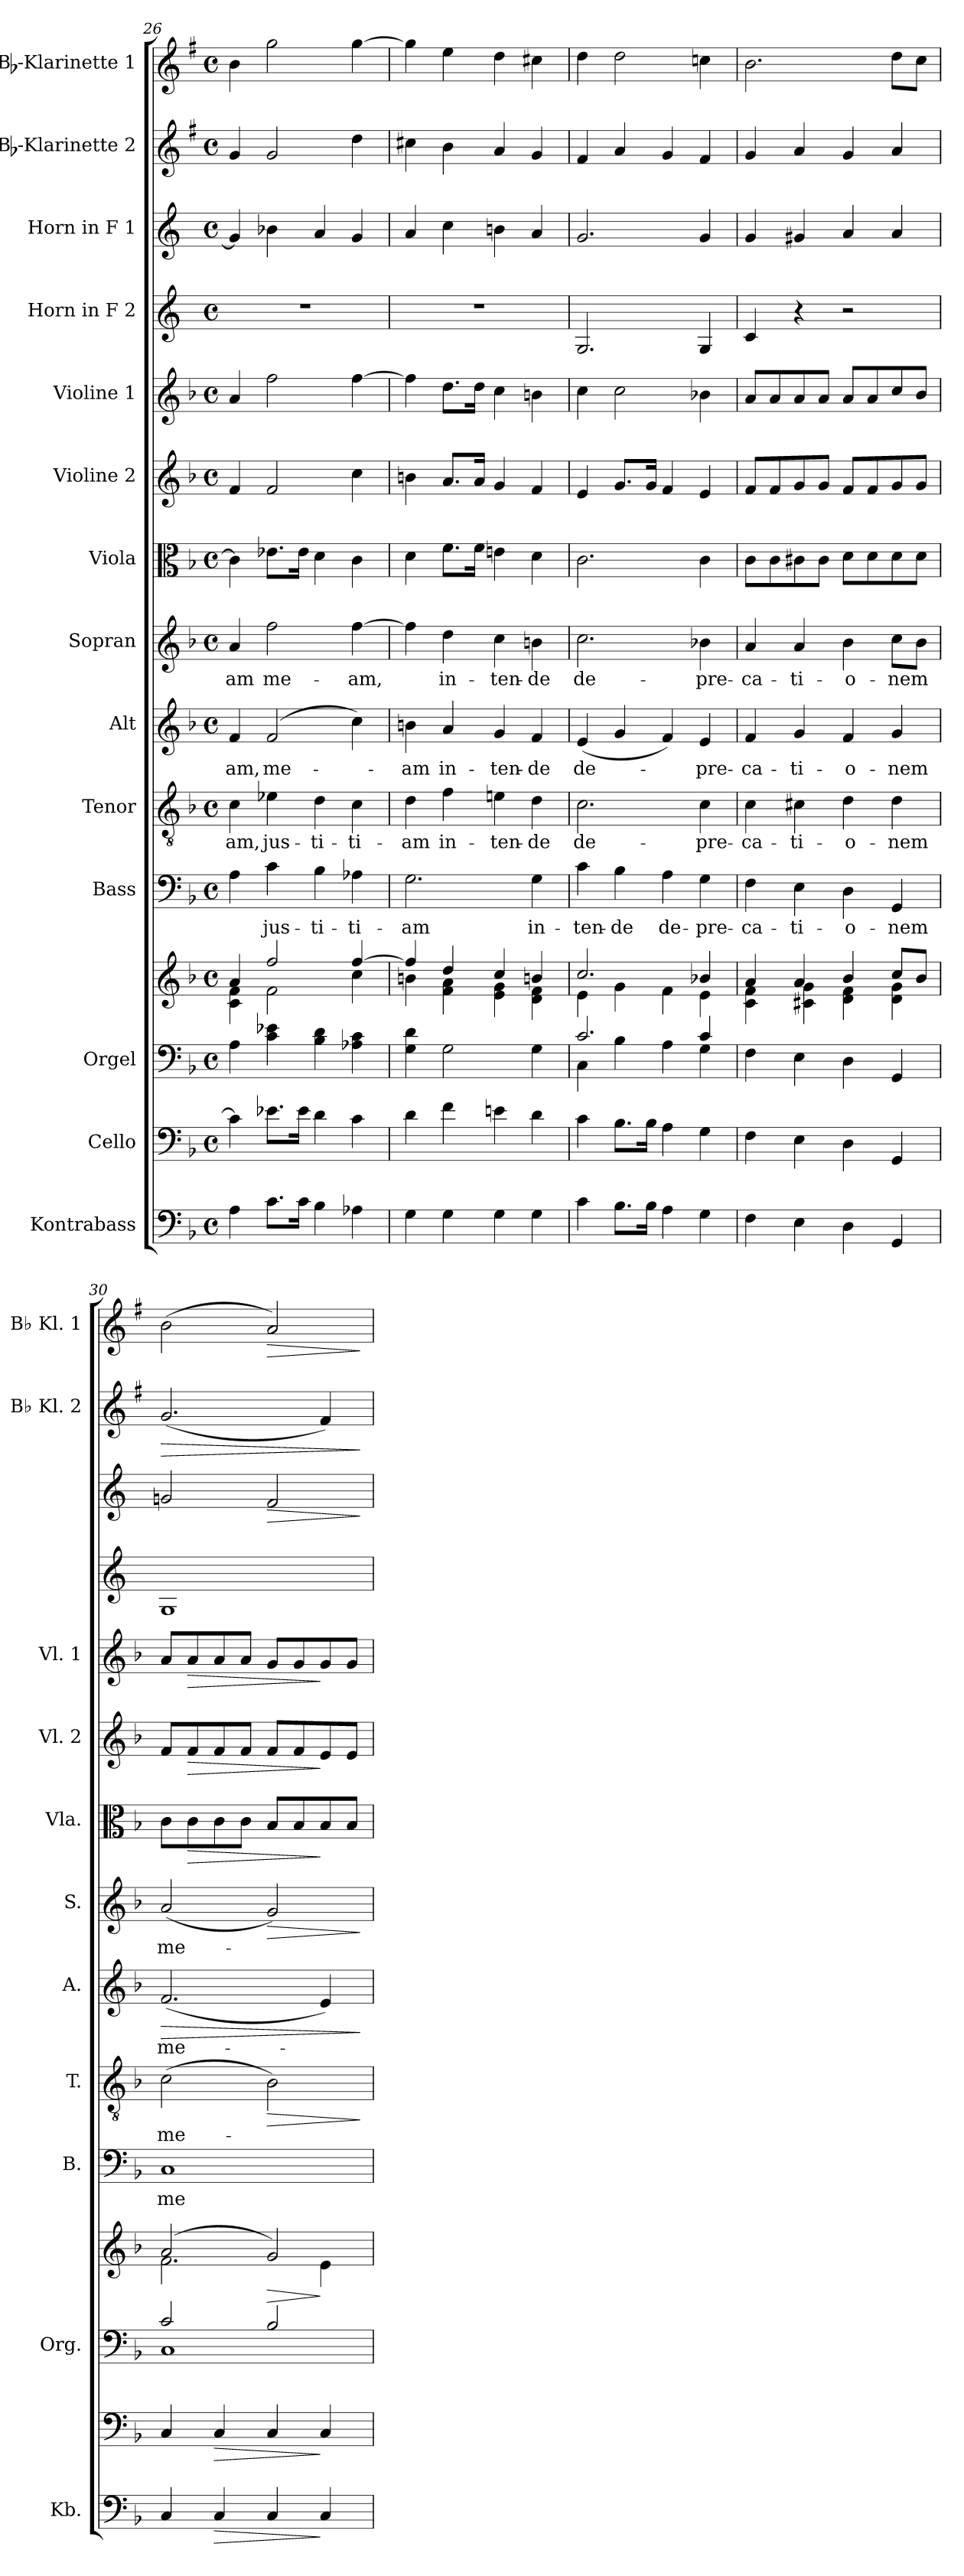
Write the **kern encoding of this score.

**kern	**dynam	**kern	**dynam	**kern	**kern	**dynam	**kern	**text	**kern	**text	**dynam	**kern	**text	**dynam	**kern	**text	**dynam	**kern	**dynam	**kern	**dynam	**kern	**dynam	**kern	**kern	**dynam	**kern	**dynam	**kern	**dynam
*part14	*part14	*part13	*part13	*part12	*part12	*part12	*part11	*part11	*part10	*part10	*part10	*part9	*part9	*part9	*part8	*part8	*part8	*part7	*part7	*part6	*part6	*part5	*part5	*part4	*part3	*part3	*part2	*part2	*part1	*part1
*staff15	*staff15	*staff14	*staff14	*staff13	*staff12	*staff12/13	*staff11	*staff11	*staff10	*staff10	*staff10	*staff9	*staff9	*staff9	*staff8	*staff8	*staff8	*staff7	*staff7	*staff6	*staff6	*staff5	*staff5	*staff4	*staff3	*staff3	*staff2	*staff2	*staff1	*staff1
*I"Kontrabass	*	*I"Cello	*	*I"Orgel	*	*	*I"Bass	*	*I"Tenor	*	*	*I"Alt	*	*	*I"Sopran	*	*	*I"Viola	*	*I"Violine 2	*	*I"Violine 1	*	*I"Horn in F 2	*I"Horn in F 1	*	*I"Bb-Klarinette 2	*	*I"Bb-Klarinette 1	*
*I'Kb.	*	*	*	*I'Org.	*	*	*I'B.	*	*I'T.	*	*	*I'A.	*	*	*I'S.	*	*	*I'Vla.	*	*I'Vl. 2	*	*I'Vl. 1	*	*	*	*	*I'Bb Kl. 2	*	*I'Bb Kl. 1	*
!!LO:PB:g=z
*clefF4	*	*clefF4	*	*clefF4	*clefG2	*	*clefF4	*	*clefGv2	*	*	*clefG2	*	*	*clefG2	*	*	*clefC3	*	*clefG2	*	*clefG2	*	*clefG2	*clefG2	*	*clefG2	*	*clefG2	*
*ITrd7c12	*	*	*	*	*	*	*	*	*	*	*	*	*	*	*	*	*	*	*	*	*	*	*	*ITrd4c7	*ITrd4c7	*	*ITrd1c2	*	*ITrd1c2	*
*k[b-]	*	*k[b-]	*	*k[b-]	*k[b-]	*	*k[b-]	*	*k[b-]	*	*	*k[b-]	*	*	*k[b-]	*	*	*k[b-]	*	*k[b-]	*	*k[b-]	*	*k[b-]	*k[b-]	*	*k[b-]	*	*k[b-]	*
*F:	*	*F:	*	*F:	*F:	*	*F:	*	*F:	*	*	*F:	*	*	*F:	*	*	*F:	*	*F:	*	*F:	*	*F:	*F:	*	*F:	*	*F:	*
*M4/4	*	*M4/4	*	*M4/4	*M4/4	*	*M4/4	*	*M4/4	*	*	*M4/4	*	*	*M4/4	*	*	*M4/4	*	*M4/4	*	*M4/4	*	*M4/4	*M4/4	*	*M4/4	*	*M4/4	*
*met(c)	*	*met(c)	*	*met(c)	*met(c)	*	*met(c)	*	*met(c)	*	*	*met(c)	*	*	*met(c)	*	*	*met(c)	*	*met(c)	*	*met(c)	*	*met(c)	*met(c)	*	*met(c)	*	*met(c)	*
=26	=26	=26	=26	=26	=26	=26	=26	=26	=26	=26	=26	=26	=26	=26	=26	=26	=26	=26	=26	=26	=26	=26	=26	=26	=26	=26	=26	=26	=26	=26
*	*	*	*	*	*^	*	*	*	*	*	*	*	*	*	*	*	*	*	*	*	*	*	*	*	*	*	*	*	*	*
!	!	!	!	!	!	!	!	!	!	!	!LO:LY:b	!	!	!LO:LY:b	!	!	!LO:LY:b	!	!	!	!	!	!	!	!	!	!	!	!	!	!
4AA\	.	4c\]	.	4A\	4a/	4c\ 4f\	.	4A\	.	4c\	-am,	.	4f/	-am,	.	4a/	-am	.	4c\]	.	4f/	.	4a/	.	1r	4c/]	.	4f/	.	4a\	.
!	!	!	!	!	!	!	!	!	!LO:LY:b	!	!LO:LY:b	!	!	!LO:LY:b	!	!	!LO:LY:b	!	!	!	!	!	!	!	!	!	!	!	!	!	!
8.C\L	.	8.e-X\L	.	4c\ 4e-X\	2ff/	2f\	.	4c\	jus-	4e-X\	jus-	.	(2f/	me-	.	2ff\	me-	.	8.e-X\L	.	2f/	.	2ff\	.	.	4e-X\	.	2f/	.	2ff\	.
16C\Jk	.	16e-\Jk	.	.	.	.	.	.	.	.	.	.	.	.	.	.	.	.	16e-\Jk	.	.	.	.	.	.	.	.	.	.	.	.
!	!	!	!	!	!	!	!	!	!LO:LY:b	!	!LO:LY:b	!	!	!	!	!	!	!	!	!	!	!	!	!	!	!	!	!	!	!	!
4BB-\	.	4d\	.	4B-\ 4d\	.	.	.	4B-\	-ti-	4d\	-ti-	.	.	.	.	.	.	.	4d\	.	.	.	.	.	.	4d/	.	.	.	.	.
!	!	!	!	!	!	!	!	!	!LO:LY:b	!	!LO:LY:b	!	!	!	!	!	!LO:LY:b	!	!	!	!	!	!	!	!	!	!	!	!	!	!
4AA-X\	.	4c\	.	4A-X\ 4c\	[>4ff/	4cc\	.	4A-X\	-ti-	4c\	-ti-	.	4cc\)	.	.	[4ff\	-am,	.	4c\	.	4cc\	.	[4ff\	.	.	4c/	.	4cc\	.	[4ff\	.
=27	=27	=27	=27	=27	=27	=27	=27	=27	=27	=27	=27	=27	=27	=27	=27	=27	=27	=27	=27	=27	=27	=27	=27	=27	=27	=27	=27	=27	=27	=27	=27
!	!	!	!	!	!	!	!	!	!LO:LY:b	!	!LO:LY:b	!	!	!LO:LY:b	!	!	!	!	!	!	!	!	!	!	!	!	!	!	!	!	!
4GG\	.	4d\	.	4G\ 4d\	4ff/]	4bn\	.	2.G\	-am	4d\	-am	.	4bn\	-am	.	4ff\]	.	.	4d\	.	4bn\	.	4ff\]	.	1r	4d/	.	4bn\	.	4ff\]	.
!	!	!	!	!	!	!	!	!	!	!	!LO:LY:b	!	!	!LO:LY:b	!	!	!LO:LY:b	!	!	!	!	!	!	!	!	!	!	!	!	!	!
4GG\	.	4f\	.	2G\	4dd/	4f\ 4a\	.	.	.	4f\	in-	.	4a/	in-	.	4dd\	in-	.	8.f\L	.	8.a/L	.	8.dd\L	.	.	4f\	.	4a\	.	4dd\	.
.	.	.	.	.	.	.	.	.	.	.	.	.	.	.	.	.	.	.	16f\Jk	.	16a/Jk	.	16dd\Jk	.	.	.	.	.	.	.	.
!	!	!	!	!	!	!	!	!	!	!	!LO:LY:b	!	!	!LO:LY:b	!	!	!LO:LY:b	!	!	!	!	!	!	!	!	!	!	!	!	!	!
4GG\	.	4en\	.	.	4cc/	4e\ 4g\	.	.	.	4en\	-ten-	.	4g/	-ten-	.	4cc\	-ten-	.	4en\	.	4g/	.	4cc\	.	.	4en\	.	4g/	.	4cc\	.
!	!	!	!	!	!	!	!	!	!LO:LY:b	!	!LO:LY:b	!	!	!LO:LY:b	!	!	!LO:LY:b	!	!	!	!	!	!	!	!	!	!	!	!	!	!
4GG\	.	4d\	.	4G\	4bn/	4d\ 4f\	.	4G\	in-	4d\	-de	.	4f/	-de	.	4bn\	-de	.	4d\	.	4f/	.	4bn\	.	.	4d/	.	4f/	.	4bn\	.
=28	=28	=28	=28	=28	=28	=28	=28	=28	=28	=28	=28	=28	=28	=28	=28	=28	=28	=28	=28	=28	=28	=28	=28	=28	=28	=28	=28	=28	=28	=28	=28
*	*	*	*	*^	*	*	*	*	*	*	*	*	*	*	*	*	*	*	*	*	*	*	*	*	*	*	*	*	*	*	*
!	!	!	!	!	!	!	!	!	!	!LO:LY:b	!	!LO:LY:b	!	!	!LO:LY:b	!	!	!LO:LY:b	!	!	!	!	!	!	!	!	!	!	!	!	!	!
4C\	.	4c\	.	2.c/	4C\	2.cc/	4e\	.	4c\	-ten-	2.c\	de-	.	(<4e/	de-	.	2.cc\	de-	.	2.c\	.	4e/	.	4cc\	.	2.C/	2.c/	.	4e/	.	4cc\	.
!	!	!	!	!	!	!	!	!	!	!LO:LY:b	!	!	!	!	!	!	!	!	!	!	!	!	!	!	!	!	!	!	!	!	!	!
8.BB-\L	.	8.B-\L	.	.	4B-\	.	4g\	.	4B-\	-de	.	.	.	4g/	.	.	.	.	.	.	.	8.g/L	.	2cc\	.	.	.	.	4g/	.	2cc\	.
16BB-\Jk	.	16B-\Jk	.	.	.	.	.	.	.	.	.	.	.	.	.	.	.	.	.	.	.	16g/Jk	.	.	.	.	.	.	.	.	.	.
!	!	!	!	!	!	!	!	!	!	!LO:LY:b	!	!	!	!	!	!	!	!	!	!	!	!	!	!	!	!	!	!	!	!	!	!
4AA\	.	4A\	.	.	4A\	.	4f\	.	4A\	de-	.	.	.	4f/)	.	.	.	.	.	.	.	4f/	.	.	.	.	.	.	4f/	.	.	.
!	!	!	!	!	!	!	!	!	!	!LO:LY:b	!	!LO:LY:b	!	!	!LO:LY:b	!	!	!LO:LY:b	!	!	!	!	!	!	!	!	!	!	!	!	!	!
4GG\	.	4G\	.	4c/	4G\	4b-X/	4e\	.	4G\	-pre-	4c\	-pre-	.	4e/	-pre-	.	4b-X\	-pre-	.	4c\	.	4e/	.	4b-X\	.	4C/	4c/	.	4e/	.	4b-X\	.
=29	=29	=29	=29	=29	=29	=29	=29	=29	=29	=29	=29	=29	=29	=29	=29	=29	=29	=29	=29	=29	=29	=29	=29	=29	=29	=29	=29	=29	=29	=29	=29	=29
!	!	!	!	!	!	!	!	!	!	!LO:LY:b	!	!LO:LY:b	!	!	!LO:LY:b	!	!	!LO:LY:b	!	!	!	!	!	!	!	!	!	!	!	!	!	!
*	*	*	*	*v	*v	*	*	*	*	*	*	*	*	*	*	*	*	*	*	*	*	*	*	*	*	*	*	*	*	*	*	*
4FF\	.	4F\	.	4F\	4a/	4c\ 4f\	.	4F\	-ca-	4c\	-ca-	.	4f/	-ca-	.	4a/	-ca-	.	8c\L	.	8f/L	.	8a/L	.	4F/	4c/	.	4f/	.	2.a\	.
.	.	.	.	.	.	.	.	.	.	.	.	.	.	.	.	.	.	.	8c\	.	8f/	.	8a/	.	.	.	.	.	.	.	.
!	!	!	!	!	!	!	!	!	!LO:LY:b	!	!LO:LY:b	!	!	!LO:LY:b	!	!	!LO:LY:b	!	!	!	!	!	!	!	!	!	!	!	!	!	!
4EE\	.	4E\	.	4E\	4a/	4c#X\ 4g\	.	4E\	-ti-	4c#X\	-ti-	.	4g/	-ti-	.	4a/	-ti-	.	8c#X\	.	8g/	.	8a/	.	4r	4c#X/	.	4g/	.	.	.
.	.	.	.	.	.	.	.	.	.	.	.	.	.	.	.	.	.	.	8c#\J	.	8g/J	.	8a/J	.	.	.	.	.	.	.	.
!	!	!	!	!	!	!	!	!	!LO:LY:b	!	!LO:LY:b	!	!	!LO:LY:b	!	!	!LO:LY:b	!	!	!	!	!	!	!	!	!	!	!	!	!	!
4DD\	.	4D\	.	4D\	4b-/	4d\ 4f\	.	4D\	-o-	4d\	-o-	.	4f/	-o-	.	4b-\	-o-	.	8d\L	.	8f/L	.	8a/L	.	2r	4d/	.	4f/	.	.	.
.	.	.	.	.	.	.	.	.	.	.	.	.	.	.	.	.	.	.	8d\	.	8f/	.	8a/	.	.	.	.	.	.	.	.
!	!	!	!	!	!	!	!	!	!LO:LY:b	!	!LO:LY:b	!	!	!LO:LY:b	!	!	!LO:LY:b	!	!	!	!	!	!	!	!	!	!	!	!	!	!
4GGG/	.	4GG/	.	4GG/	8cc/L	4d\ 4g\	.	4GG/	-nem	4d\	-nem	.	4g/	-nem	.	8cc\L	-nem	.	8d\	.	8g/	.	8cc/	.	.	4d/	.	4g/	.	8cc\L	.
.	.	.	.	.	8b-/J	.	.	.	.	.	.	.	.	.	.	8b-\J	.	.	8d\J	.	8g/J	.	8b-/J	.	.	.	.	.	.	8b-\J	.
=30	=30	=30	=30	=30	=30	=30	=30	=30	=30	=30	=30	=30	=30	=30	=30	=30	=30	=30	=30	=30	=30	=30	=30	=30	=30	=30	=30	=30	=30	=30	=30
*	*	*	*	*^	*	*	*	*	*	*	*	*	*	*	*	*	*	*	*	*	*	*	*	*	*	*	*	*	*	*	*
!	!	!	!	!	!	!	!	!	!	!LO:LY:b	!	!LO:LY:b	!	!	!LO:LY:b	!LO:HP:b	!	!LO:LY:b	!	!	!	!	!	!	!	!	!	!	!	!LO:HP:b	!	!
4CC/	.	4C/	.	2c/	1C	(2a/	2.f\	.	1C	me-	(>2c\	me-	.	(<2.f/	me-	>	(<2a/	me-	.	8c\L	.	8f/L	.	8a/L	.	1C	2cn/	.	(<2.f/	>	(>2a\	.
!	!	!	!	!	!	!	!	!	!	!	!	!	!	!	!	!	!	!	!	!	!LO:HP:b	!	!LO:HP:b	!	!LO:HP:b	!	!	!	!	!	!	!
.	.	.	.	.	.	.	.	.	.	.	.	.	.	.	.	.	.	.	.	8c\	>	8f/	>	8a/	>	.	.	.	.	.	.	.
!	!LO:HP:b	!	!LO:HP:b	!	!	!	!	!	!	!	!	!	!	!	!	!	!	!	!	!	!	!	!	!	!	!	!	!	!	!	!	!
4CC/	>	4C/	>	.	.	.	.	.	.	.	.	.	.	.	.	.	.	.	.	8c\	.	8f/	.	8a/	.	.	.	.	.	.	.	.
.	.	.	.	.	.	.	.	.	.	.	.	.	.	.	.	.	.	.	.	8c\J	.	8f/J	.	8a/J	.	.	.	.	.	.	.	.
!	!	!	!	!	!	!	!	!LO:HP:b	!	!	!	!	!LO:HP:b	!	!	!	!	!	!LO:HP:b	!	!	!	!	!	!	!	!	!LO:HP:b	!	!	!	!LO:HP:b
4CC/	.	4C/	.	2B-/	.	2g/)	.	>	.	.	2B-\)	.	>	.	.	.	2g/)	.	>	8B-/L	.	8f/L	.	8g/L	.	.	2B-/	>	.	.	2g/)	>
.	.	.	.	.	.	.	.	.	.	.	.	.	.	.	.	.	.	.	.	8B-/	.	8f/	.	8g/	.	.	.	.	.	.	.	.
4CC/	]	4C/	]	.	.	.	4e\	]	.	.	.	.	.	4e/)	.	.	.	.	.	8B-/	]	8e/	]	8g/	]	.	.	.	4e/)	.	.	.
.	.	.	.	.	.	.	.	.	.	.	.	.	.	.	.	.	.	.	.	8B-/J	.	8e/J	.	8g/J	.	.	.	.	.	.	.	.
*	*	*	*	*v	*v	*	*	*	*	*	*	*	*	*	*	*	*	*	*	*	*	*	*	*	*	*	*	*	*	*	*	*
*	*	*	*	*	*v	*v	*	*	*	*	*	*	*	*	*	*	*	*	*	*	*	*	*	*	*	*	*	*	*	*	*
.	.	.	.	.	.	.	.	.	.	.	]	.	.	]	.	.	]	.	.	.	.	.	.	.	.	]	.	]	.	]
=	=	=	=	=	=	=	=	=	=	=	=	=	=	=	=	=	=	=	=	=	=	=	=	=	=	=	=	=	=	=
*-	*-	*-	*-	*-	*-	*-	*-	*-	*-	*-	*-	*-	*-	*-	*-	*-	*-	*-	*-	*-	*-	*-	*-	*-	*-	*-	*-	*-	*-	*-
